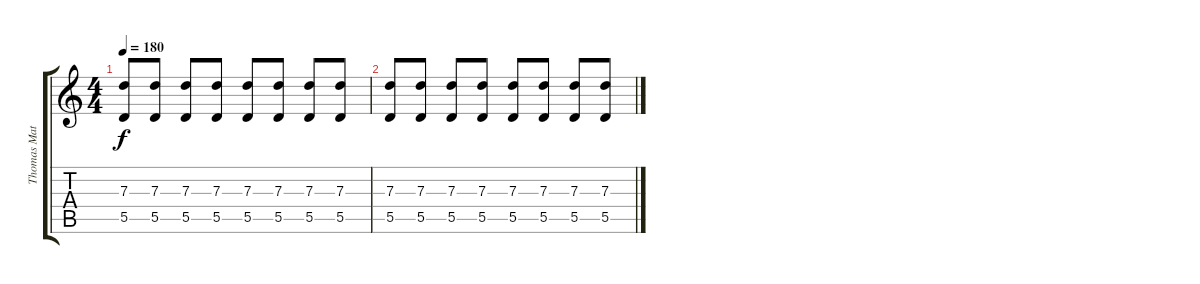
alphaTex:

\track ("Thomas Matthew Delonge" "Thomas Mat") {instrument distortionguitar}
\staff {score tabs}
\tuning (E4 B3 G3 D3 A2 E2) {hide}
\ts (4 4)
\tempo 180
\clef g2
\ks c
(7.3 5.5).8{dy f} (7.3 5.5).8 (7.3 5.5).8 (7.3 5.5).8 (7.3 5.5).8 (7.3 5.5).8 (7.3 5.5).8 (7.3 5.5).8 |
(7.3 5.5).8 (7.3 5.5).8 (7.3 5.5).8 (7.3 5.5).8 (7.3 5.5).8 (7.3 5.5).8 (7.3 5.5).8 (7.3 5.5).8
